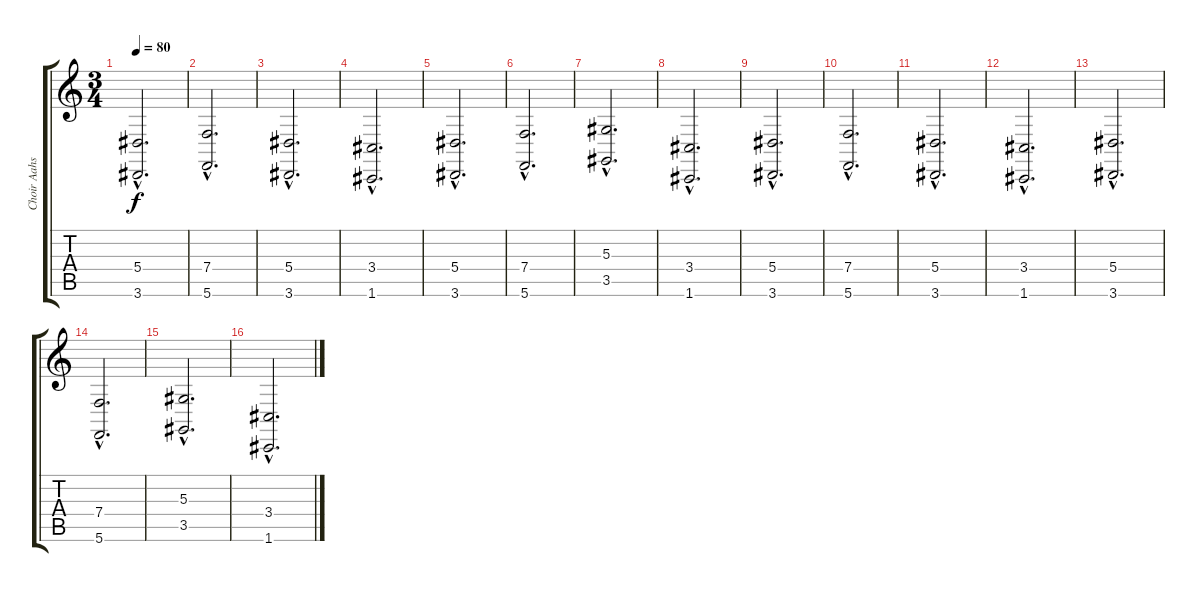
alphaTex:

\track ("Choir Aahs" "Choir Aahs") {instrument choiraahs}
\staff {score tabs}
\tuning (C4 G3 Eb3 Bb2 F2 C2) {hide}
\ts (3 4)
\tempo 80
\clef g2
\ks c
(5.4{hac} 3.6{hac}).2{d dy f} |
(7.4{hac} 5.6{hac}).2{d} |
(5.4{hac} 3.6{hac}).2{d} |
(3.4{hac} 1.6{hac}).2{d} |
(5.4{hac} 3.6{hac}).2{d} |
(7.4{hac} 5.6{hac}).2{d} |
(5.3{hac} 3.5{hac}).2{d} |
(3.4{hac} 1.6{hac}).2{d} |
(5.4{hac} 3.6{hac}).2{d} |
(7.4{hac} 5.6{hac}).2{d} |
(5.4{hac} 3.6{hac}).2{d} |
(3.4{hac} 1.6{hac}).2{d} |
(5.4{hac} 3.6{hac}).2{d} |
(7.4{hac} 5.6{hac}).2{d} |
(5.3{hac} 3.5{hac}).2{d} |
(3.4{hac} 1.6{hac}).2{d}
